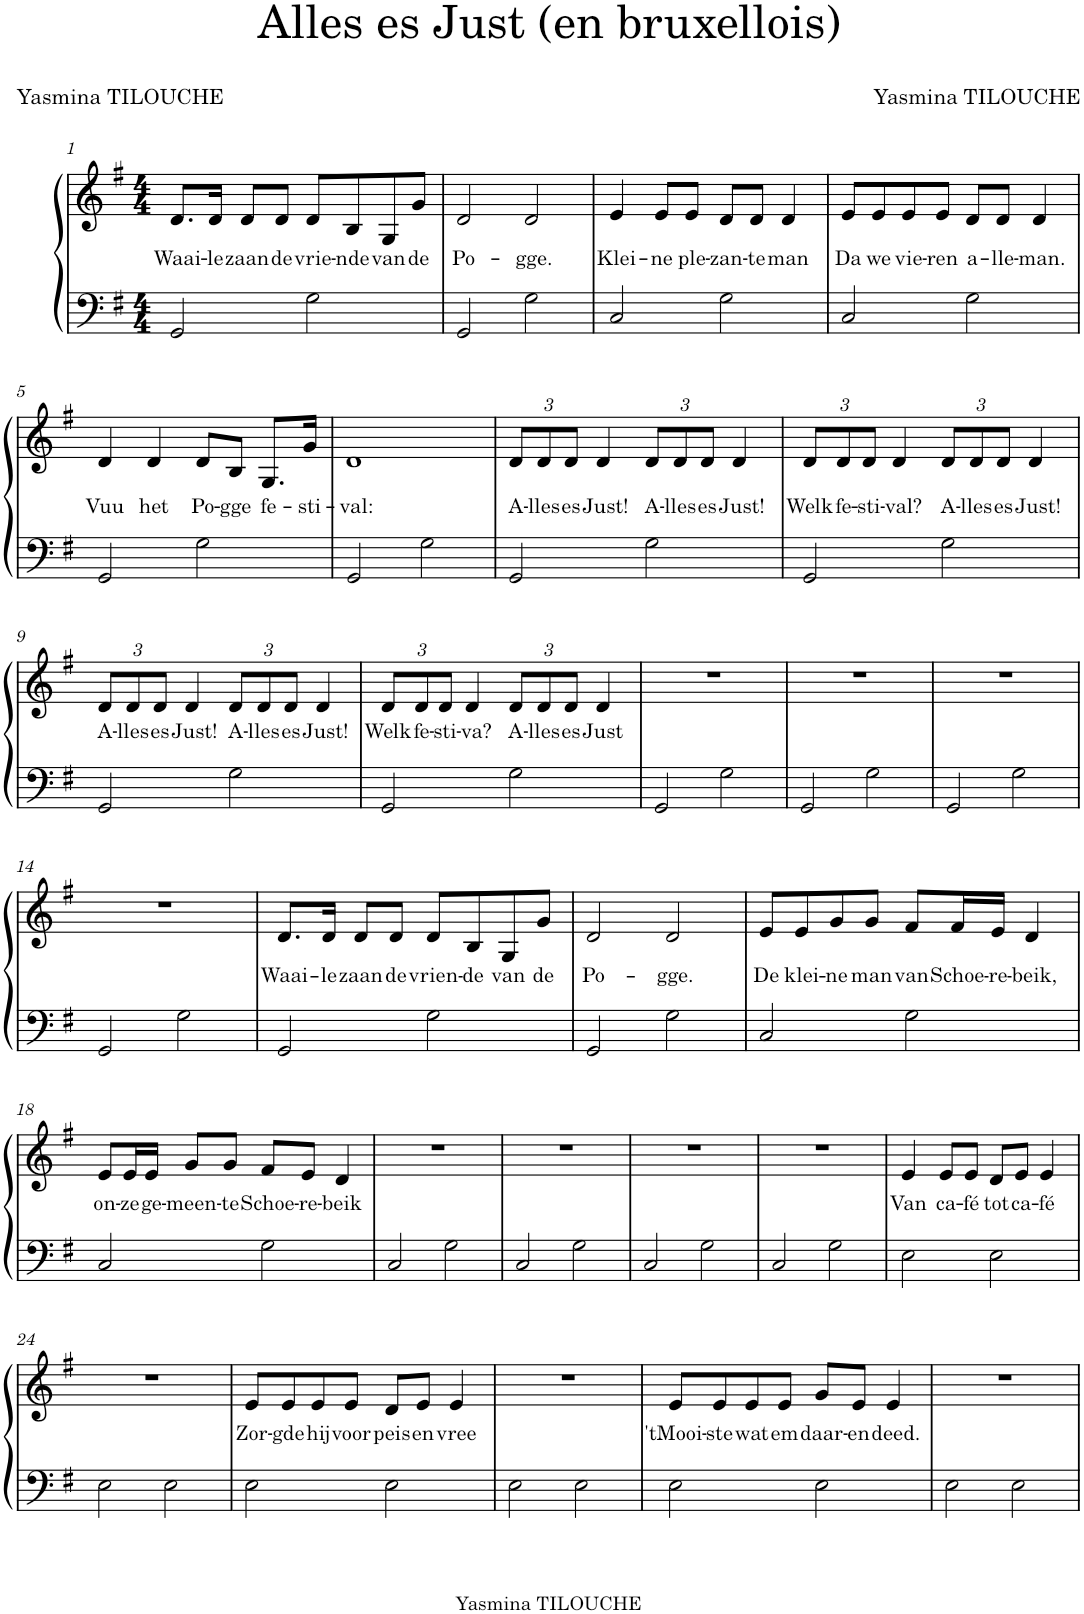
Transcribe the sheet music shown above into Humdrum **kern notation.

**kern	**kern	**text
*part1	*part1	*part1
*staff2	*staff1	*staff1
*I"Piano	*	*
*I'Pno.	*	*
*clefF4	*clefG2	*
*k[f#]	*k[f#]	*
*M4/4	*M4/4	*
=1	=1	=1
!	!	!LO:LY:b
2GG/	8.d/L	Waai-
!	!	!LO:LY:b
.	16d/Jk	-le
!	!	!LO:LY:b
.	8d/L	zaan
!	!	!LO:LY:b
.	8d/J	de
!	!	!LO:LY:b
2G\	8d/L	vrie-
!	!	!LO:LY:b
.	8B/	-nde
!	!	!LO:LY:b
.	8G/	van
!	!	!LO:LY:b
.	8g/J	de
=2	=2	=2
!	!	!LO:LY:b
2GG/	2d/	Po-
!	!	!LO:LY:b
2G\	2d/	-gge.
=3	=3	=3
!	!	!LO:LY:b
2C/	4e/	Klei-
!	!	!LO:LY:b
.	8e/L	-ne
!	!	!LO:LY:b
.	8e/J	ple-
!	!	!LO:LY:b
2G\	8d/L	-zan-
!	!	!LO:LY:b
.	8d/J	-te
!	!	!LO:LY:b
.	4d/	man
=4	=4	=4
!	!	!LO:LY:b
2C/	8e/L	Da
!	!	!LO:LY:b
.	8e/	we
!	!	!LO:LY:b
.	8e/	vie-
!	!	!LO:LY:b
.	8e/J	-ren
!	!	!LO:LY:b
2G\	8d/L	a-
!	!	!LO:LY:b
.	8d/J	-lle-
!	!	!LO:LY:b
.	4d/	-man.
!!LO:LB:g=z
=5	=5	=5
!	!	!LO:LY:b
2GG/	4d/	Vuu
!	!	!LO:LY:b
.	4d/	het
!	!	!LO:LY:b
2G\	8d/L	Po-
!	!	!LO:LY:b
.	8B/J	-gge
!	!	!LO:LY:b
.	8.G/L	fe-
!	!	!LO:LY:b
.	16g/Jk	-sti-
=6	=6	=6
!	!	!LO:LY:b
2GG/	1d	-val:
2G\	.	.
=7	=7	=7
*	*Xbrackettup	*
!	!	!LO:LY:b
2GG/	12d/L	A-
!	!	!LO:LY:b
.	12d/	-lles
!	!	!LO:LY:b
.	12d/J	es
!	!	!LO:LY:b
.	4d/	Just!
!	!	!LO:LY:b
2G\	12d/L	A-
!	!	!LO:LY:b
.	12d/	-lles
!	!	!LO:LY:b
.	12d/J	es
!	!	!LO:LY:b
.	4d/	Just!
=8	=8	=8
!	!	!LO:LY:b
2GG/	12d/L	Welk
!	!	!LO:LY:b
.	12d/	fe-
!	!	!LO:LY:b
.	12d/J	-sti-
!	!	!LO:LY:b
.	4d/	-val?
!	!	!LO:LY:b
2G\	12d/L	A-
!	!	!LO:LY:b
.	12d/	-lles
!	!	!LO:LY:b
.	12d/J	es
!	!	!LO:LY:b
.	4d/	Just!
!!LO:LB:g=z
=9	=9	=9
!	!	!LO:LY:b
2GG/	12d/L	A-
!	!	!LO:LY:b
.	12d/	-lles
!	!	!LO:LY:b
.	12d/J	es
!	!	!LO:LY:b
.	4d/	Just!
!	!	!LO:LY:b
2G\	12d/L	A-
!	!	!LO:LY:b
.	12d/	-lles
!	!	!LO:LY:b
.	12d/J	es
!	!	!LO:LY:b
.	4d/	Just!
=10	=10	=10
!	!	!LO:LY:b
2GG/	12d/L	Welk
!	!	!LO:LY:b
.	12d/	fe-
!	!	!LO:LY:b
.	12d/J	-sti-
!	!	!LO:LY:b
.	4d/	-va?
!	!	!LO:LY:b
2G\	12d/L	A-
!	!	!LO:LY:b
.	12d/	-lles
!	!	!LO:LY:b
.	12d/J	es
!	!	!LO:LY:b
.	4d/	Just
=11	=11	=11
2GG/	1r	.
2G\	.	.
=12	=12	=12
2GG/	1r	.
2G\	.	.
=13	=13	=13
2GG/	1r	.
2G\	.	.
!!LO:LB:g=z
=14	=14	=14
2GG/	1r	.
2G\	.	.
=15	=15	=15
!	!	!LO:LY:b
2GG/	8.d/L	Waai-
!	!	!LO:LY:b
.	16d/Jk	-le
!	!	!LO:LY:b
.	8d/L	zaan
!	!	!LO:LY:b
.	8d/J	de
!	!	!LO:LY:b
2G\	8d/L	vrien-
!	!	!LO:LY:b
.	8B/	-de
!	!	!LO:LY:b
.	8G/	van
!	!	!LO:LY:b
.	8g/J	de
=16	=16	=16
!	!	!LO:LY:b
2GG/	2d/	Po-
!	!	!LO:LY:b
2G\	2d/	-gge.
=17	=17	=17
!	!	!LO:LY:b
2C/	8e/L	De
!	!	!LO:LY:b
.	8e/	klei-
!	!	!LO:LY:b
.	8g/	-ne
!	!	!LO:LY:b
.	8g/J	man
!	!	!LO:LY:b
2G\	8f#/L	van
!	!	!LO:LY:b
.	16f#/L	Schoe-
!	!	!LO:LY:b
.	16e/JJ	-re-
!	!	!LO:LY:b
.	4d/	-beik,
!!LO:LB:g=z
=18	=18	=18
!	!	!LO:LY:b
2C/	8e/L	on-
!	!	!LO:LY:b
.	16e/L	-ze
!	!	!LO:LY:b
.	16e/JJ	ge-
!	!	!LO:LY:b
.	8g/L	-meen-
!	!	!LO:LY:b
.	8g/J	-te
!	!	!LO:LY:b
2G\	8f#/L	Schoe-
!	!	!LO:LY:b
.	8e/J	-re-
!	!	!LO:LY:b
.	4d/	-beik
=19	=19	=19
2C/	1r	.
2G\	.	.
=20	=20	=20
2C/	1r	.
2G\	.	.
=21	=21	=21
2C/	1r	.
2G\	.	.
=22	=22	=22
2C/	1r	.
2G\	.	.
=23	=23	=23
!	!	!LO:LY:b
2E\	4e/	Van
!	!	!LO:LY:b
.	8e/L	ca-
!	!	!LO:LY:b
.	8e/J	-fé
!	!	!LO:LY:b
2E\	8d/L	tot
!	!	!LO:LY:b
.	8e/J	ca-
!	!	!LO:LY:b
.	4e/	-fé
!!LO:LB:g=z
=24	=24	=24
2E\	1r	.
2E\	.	.
=25	=25	=25
!	!	!LO:LY:b
2E\	8e/L	Zor-
!	!	!LO:LY:b
.	8e/	-gde
!	!	!LO:LY:b
.	8e/	hij
!	!	!LO:LY:b
.	8e/J	voor
!	!	!LO:LY:b
2E\	8d/L	peis
!	!	!LO:LY:b
.	8e/J	en
!	!	!LO:LY:b
.	4e/	vree
=26	=26	=26
2E\	1r	.
2E\	.	.
=27	=27	=27
!	!	!LO:LY:b
2E\	8e/L	'tMooi-
!	!	!LO:LY:b
.	8e/	-ste
!	!	!LO:LY:b
.	8e/	wat
!	!	!LO:LY:b
.	8e/J	em
!	!	!LO:LY:b
2E\	8g/L	daar-
!	!	!LO:LY:b
.	8e/J	-en
!	!	!LO:LY:b
.	4e/	deed.
=28	=28	=28
2E\	1r	.
2E\	.	.
=	=	=
*-	*-	*-
